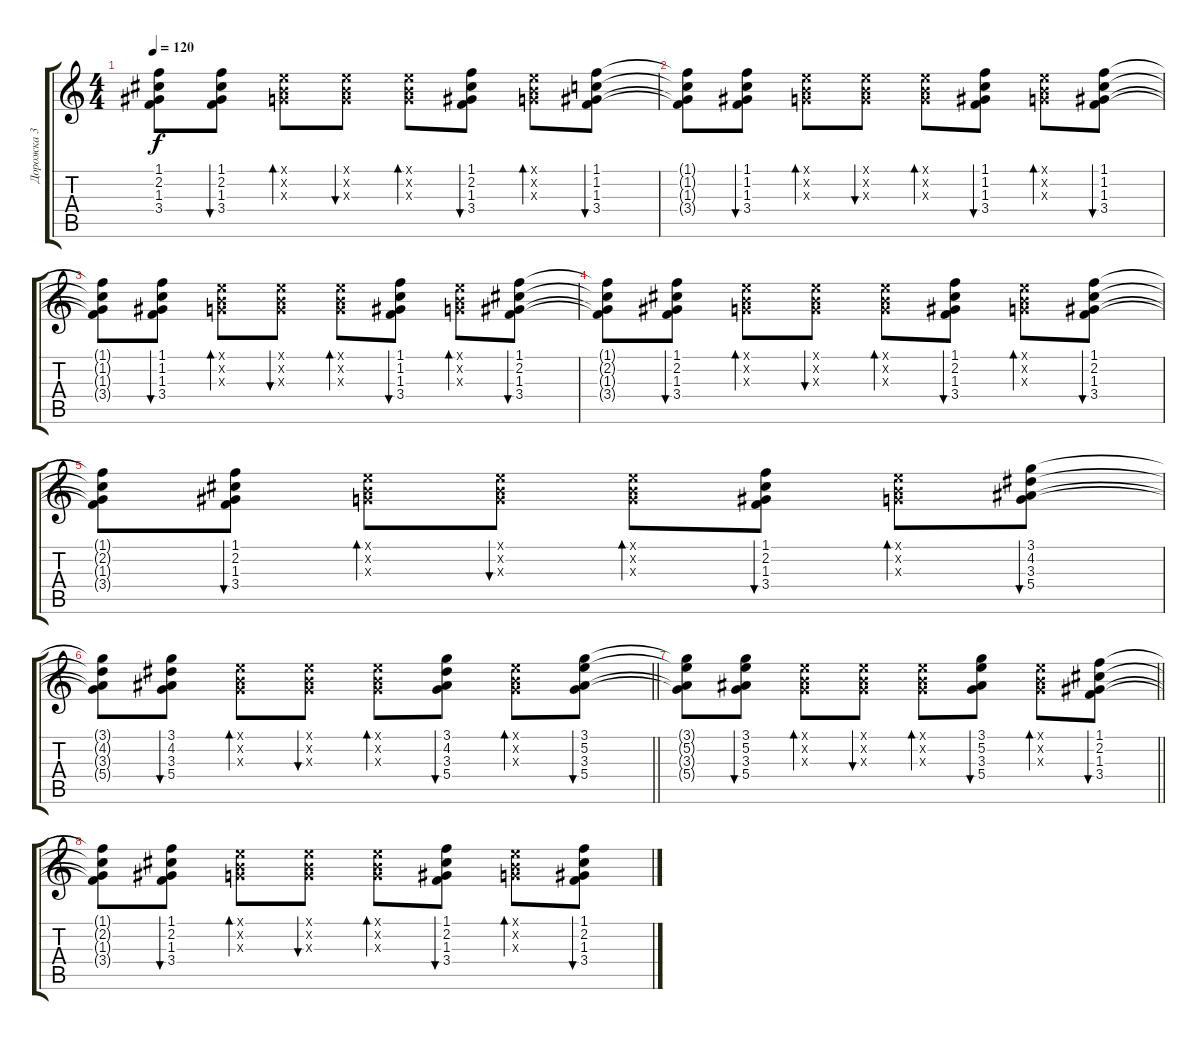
\track ("Дорожка 3" "Дорожка 3") {instrument acousticguitarsteel}
\staff {score tabs}
\tuning (E4 B3 G3 D3 A2 E2) {hide}
\ts (4 4)
\tempo 120
\clef g2
\ks c
(1.1{t} 2.2{t} 1.3{t} 3.4{t}).8{dy f} (1.1 2.2 1.3 3.4).8{bu 60} (0.1{x} 0.2{x} 0.3{x}).8{bd 60} (0.1{x} 0.2{x} 0.3{x}).8{bu 60} (0.1{x} 0.2{x} 0.3{x}).8{bd 60} (1.1 2.2 1.3 3.4).8{bu 60} (0.1{x} 0.2{x} 0.3{x}).8{bd 60} (1.1 1.2 1.3 3.4).8{bu 60} |
(1.1{t} 1.2{t} 1.3{t} 3.4{t}).8 (1.1 1.2 1.3 3.4).8{bu 60} (0.1{x} 0.2{x} 0.3{x}).8{bd 60} (0.1{x} 0.2{x} 0.3{x}).8{bu 60} (0.1{x} 0.2{x} 0.3{x}).8{bd 60} (1.1 1.2 1.3 3.4).8{bu 60} (0.1{x} 0.2{x} 0.3{x}).8{bd 60} (1.1 1.2 1.3 3.4).8{bu 60} |
(1.1{t} 1.2{t} 1.3{t} 3.4{t}).8 (1.1 1.2 1.3 3.4).8{bu 60} (0.1{x} 0.2{x} 0.3{x}).8{bd 60} (0.1{x} 0.2{x} 0.3{x}).8{bu 60} (0.1{x} 0.2{x} 0.3{x}).8{bd 60} (1.1 1.2 1.3 3.4).8{bu 60} (0.1{x} 0.2{x} 0.3{x}).8{bd 60} (1.1 2.2 1.3 3.4).8{bu 60} |
(1.1{t} 2.2{t} 1.3{t} 3.4{t}).8 (1.1 2.2 1.3 3.4).8{bu 60} (0.1{x} 0.2{x} 0.3{x}).8{bd 60} (0.1{x} 0.2{x} 0.3{x}).8{bu 60} (0.1{x} 0.2{x} 0.3{x}).8{bd 60} (1.1 2.2 1.3 3.4).8{bu 60} (0.1{x} 0.2{x} 0.3{x}).8{bd 60} (1.1 2.2 1.3 3.4).8{bu 60} |
(1.1{t} 2.2{t} 1.3{t} 3.4{t}).8 (1.1 2.2 1.3 3.4).8{bu 60} (0.1{x} 0.2{x} 0.3{x}).8{bd 60} (0.1{x} 0.2{x} 0.3{x}).8{bu 60} (0.1{x} 0.2{x} 0.3{x}).8{bd 60} (1.1 2.2 1.3 3.4).8{bu 60} (0.1{x} 0.2{x} 0.3{x}).8{bd 60} (3.1 4.2 3.3 5.4).8{bu 60} |
\barLineRight lightlight
(3.1{t} 4.2{t} 3.3{t} 5.4{t}).8 (3.1 4.2 3.3 5.4).8{bu 60} (0.1{x} 0.2{x} 0.3{x}).8{bd 60} (0.1{x} 0.2{x} 0.3{x}).8{bu 60} (0.1{x} 0.2{x} 0.3{x}).8{bd 60} (3.1 4.2 3.3 5.4).8{bu 60} (0.1{x} 0.2{x} 0.3{x}).8{bd 60} (3.1 5.2 3.3 5.4).8{bu 60} |
\barLineRight lightlight
(3.1{t} 5.2{t} 3.3{t} 5.4{t}).8 (3.1 5.2 3.3 5.4).8{bu 60} (0.1{x} 0.2{x} 0.3{x}).8{bd 60} (0.1{x} 0.2{x} 0.3{x}).8{bu 60} (0.1{x} 0.2{x} 0.3{x}).8{bd 60} (3.1 5.2 3.3 5.4).8{bu 60} (0.1{x} 0.2{x} 0.3{x}).8{bd 60} (1.1 2.2 1.3 3.4).8{bu 60} |
(1.1{t} 2.2{t} 1.3{t} 3.4{t}).8 (1.1 2.2 1.3 3.4).8{bu 60} (0.1{x} 0.2{x} 0.3{x}).8{bd 60} (0.1{x} 0.2{x} 0.3{x}).8{bu 60} (0.1{x} 0.2{x} 0.3{x}).8{bd 60} (1.1 2.2 1.3 3.4).8{bu 60} (0.1{x} 0.2{x} 0.3{x}).8{bd 60} (1.1 2.2 1.3 3.4).8{bu 60}
